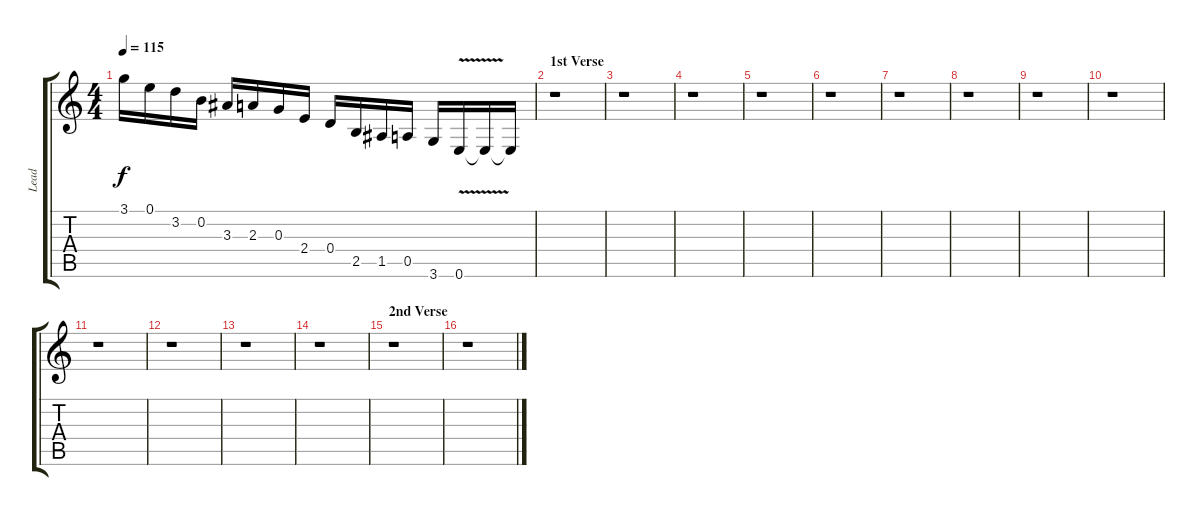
\track ("Lead" "Lead") {instrument overdrivenguitar}
\staff {score tabs}
\tuning (E4 B3 G3 D3 A2 E2) {hide}
\ts (4 4)
\tempo 115
\clef g2
\ks c
3.1.16{dy f} 0.1.16 3.2.16 0.2.16 3.3.16 2.3.16 0.3.16 2.4.16 0.4.16 2.5.16 1.5.16 0.5.16 3.6.16 0.6{v}.16 0.6{t}.16 0.6{t}.16 |
\section ("" "1st Verse")
r.1 |
r.1 |
r.1 |
r.1 |
r.1 |
r.1 |
r.1 |
r.1 |
r.1 |
r.1 |
r.1 |
r.1 |
r.1 |
\section ("" "2nd Verse")
r.1 |
r.1
